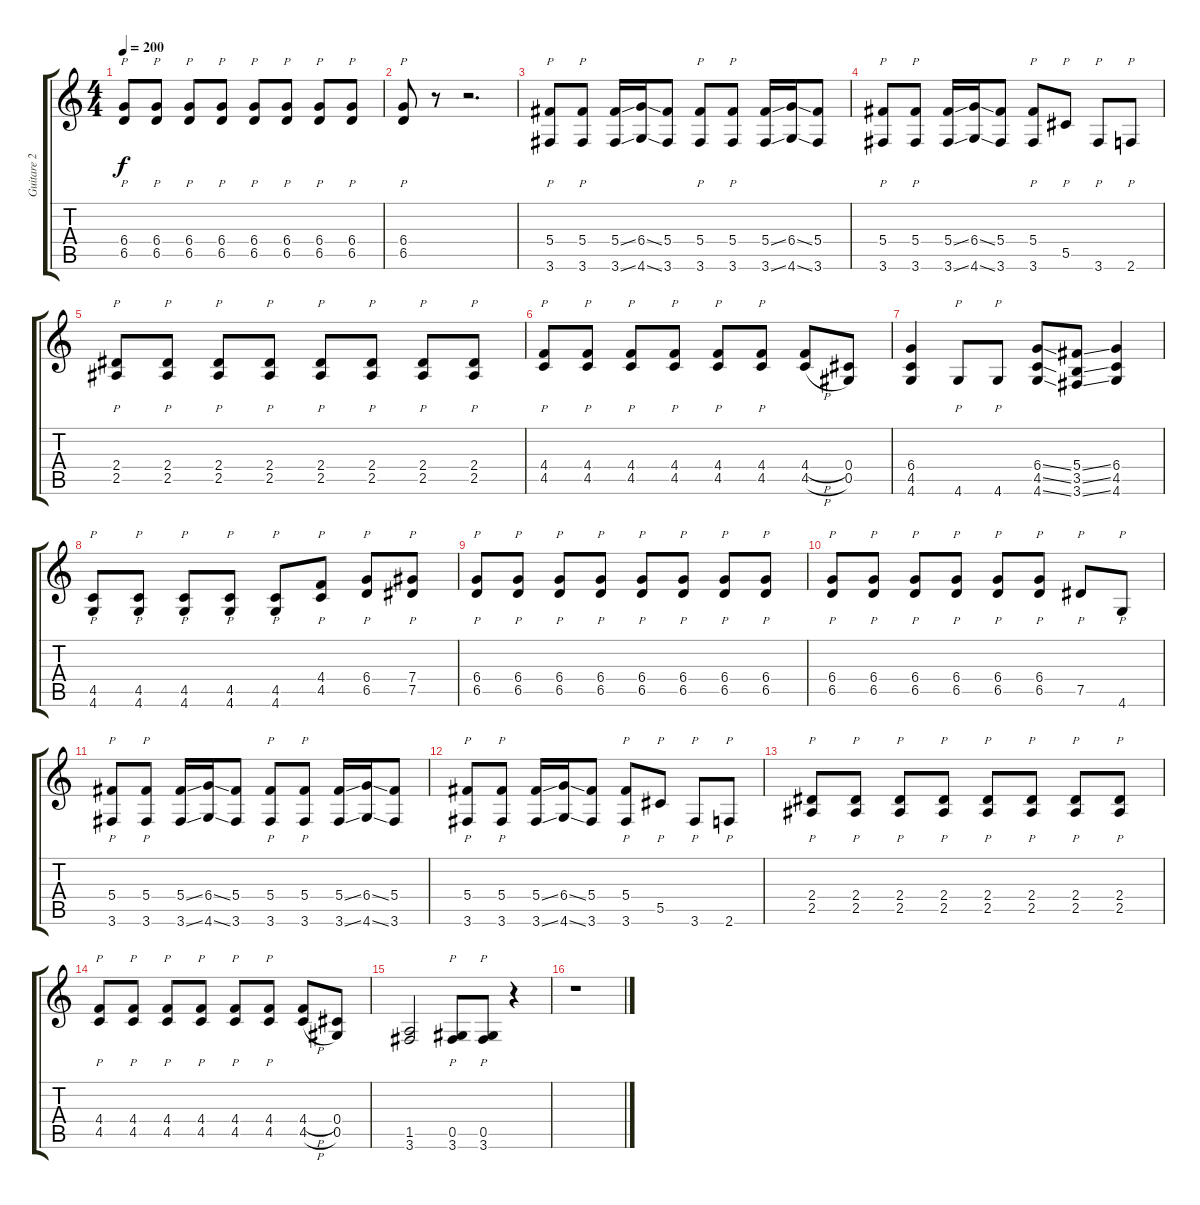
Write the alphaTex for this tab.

\track ("Guitare 2" "Guitare 2") {instrument distortionguitar}
\staff {score tabs}
\tuning (Eb4 Bb3 Gb3 Db3 Ab2 Eb2) {hide}
\ts (4 4)
\tempo 200
\clef g2
\ks c
(6.4 6.5).8{p dy f} (6.4 6.5).8{p} (6.4 6.5).8{p} (6.4 6.5).8{p} (6.4 6.5).8{p} (6.4 6.5).8{p} (6.4 6.5).8{p} (6.4 6.5).8{p} |
(6.4 6.5).8{p} r.8 r.2{d} |
(5.4 3.6).8{p} (5.4 3.6).8{p} (5.4{ss} 3.6{ss}).16 (6.4{ss} 4.6{ss}).16 (5.4 3.6).8 (5.4 3.6).8{p} (5.4 3.6).8{p} (5.4{ss} 3.6{ss}).16 (6.4{ss} 4.6{ss}).16 (5.4 3.6).8 |
(5.4 3.6).8{p} (5.4 3.6).8{p} (5.4{ss} 3.6{ss}).16 (6.4{ss} 4.6{ss}).16 (5.4 3.6).8 (5.4 3.6).8{p} 5.5.8{p} 3.6.8{p} 2.6.8{p} |
(2.4 2.5).8{p} (2.4 2.5).8{p} (2.4 2.5).8{p} (2.4 2.5).8{p} (2.4 2.5).8{p} (2.4 2.5).8{p} (2.4 2.5).8{p} (2.4 2.5).8{p} |
(4.4 4.5).8{p} (4.4 4.5).8{p} (4.4 4.5).8{p} (4.4 4.5).8{p} (4.4 4.5).8{p} (4.4 4.5).8{p} (4.4{h} 4.5{h}).8 (0.4 0.5).8 |
(6.4 4.5 4.6).4 4.6.8{p} 4.6.8{p} (6.4{ss} 4.5{ss} 4.6{ss}).8 (5.4{ss} 3.5{ss} 3.6{ss}).8 (6.4 4.5 4.6).4 |
(4.5 4.6).8{p} (4.5 4.6).8{p} (4.5 4.6).8{p} (4.5 4.6).8{p} (4.5 4.6).8{p} (4.4 4.5).8{p} (6.4 6.5).8{p} (7.4 7.5).8{p} |
(6.4 6.5).8{p} (6.4 6.5).8{p} (6.4 6.5).8{p} (6.4 6.5).8{p} (6.4 6.5).8{p} (6.4 6.5).8{p} (6.4 6.5).8{p} (6.4 6.5).8{p} |
(6.4 6.5).8{p} (6.4 6.5).8{p} (6.4 6.5).8{p} (6.4 6.5).8{p} (6.4 6.5).8{p} (6.4 6.5).8{p} 7.5.8{p} 4.6.8{p} |
(5.4 3.6).8{p} (5.4 3.6).8{p} (5.4{ss} 3.6{ss}).16 (6.4{ss} 4.6{ss}).16 (5.4 3.6).8 (5.4 3.6).8{p} (5.4 3.6).8{p} (5.4{ss} 3.6{ss}).16 (6.4{ss} 4.6{ss}).16 (5.4 3.6).8 |
(5.4 3.6).8{p} (5.4 3.6).8{p} (5.4{ss} 3.6{ss}).16 (6.4{ss} 4.6{ss}).16 (5.4 3.6).8 (5.4 3.6).8{p} 5.5.8{p} 3.6.8{p} 2.6.8{p} |
(2.4 2.5).8{p} (2.4 2.5).8{p} (2.4 2.5).8{p} (2.4 2.5).8{p} (2.4 2.5).8{p} (2.4 2.5).8{p} (2.4 2.5).8{p} (2.4 2.5).8{p} |
(4.4 4.5).8{p} (4.4 4.5).8{p} (4.4 4.5).8{p} (4.4 4.5).8{p} (4.4 4.5).8{p} (4.4 4.5).8{p} (4.4{h} 4.5{h}).8 (0.4 0.5).8 |
(1.5 3.6).2 (0.5 3.6).8{p} (0.5 3.6).8{p} r.4 |
r.1
